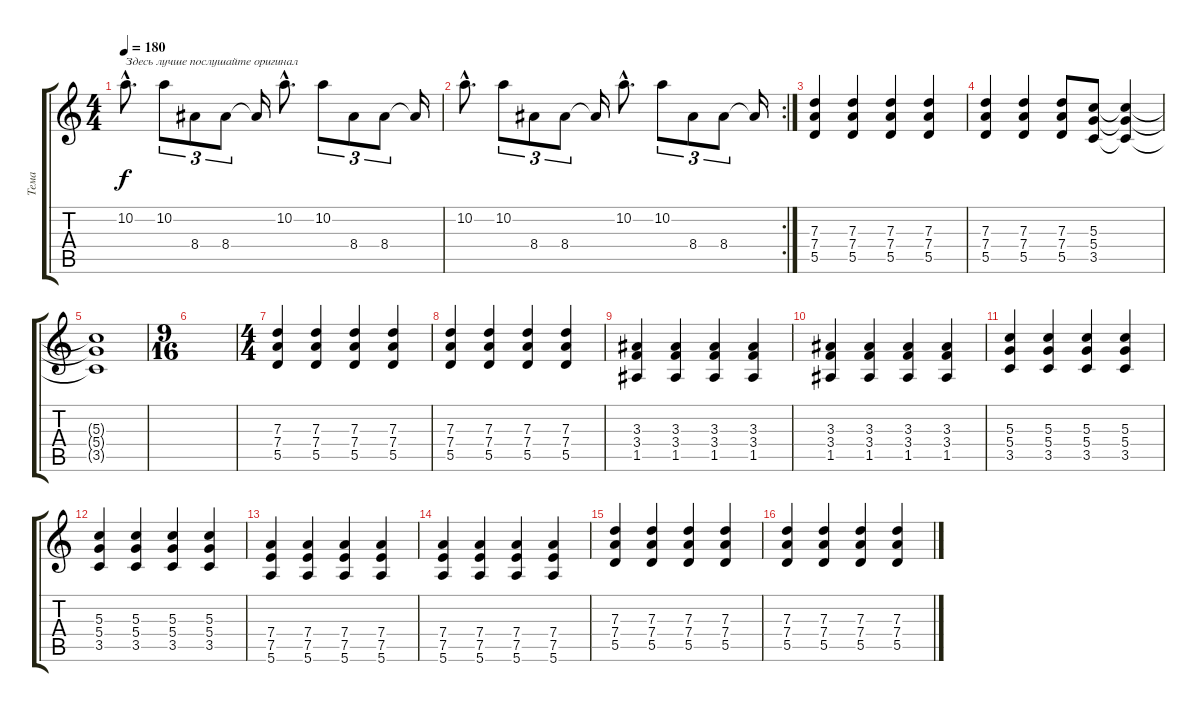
\track ("Тема" "Тема") {instrument overdrivenguitar}
\staff {score tabs}
\tuning (E4 B3 G3 D3 A2 E2) {hide}
\ts (4 4)
\tempo 180
\clef g2
\ks c
10.2{hac}.8{d txt "Здесь лучше послушайте оригинал" dy f} 10.2.8{tu (3 2)} 8.4.8{tu (3 2)} 8.4.8{tu (3 2)} 8.4{t}.16 10.2{hac}.8{d} 10.2.8{tu (3 2)} 8.4.8{tu (3 2)} 8.4.8{tu (3 2)} 8.4{t}.16 |
\rc 2
10.2{hac}.8{d} 10.2.8{tu (3 2)} 8.4.8{tu (3 2)} 8.4.8{tu (3 2)} 8.4{t}.16 10.2{hac}.8{d} 10.2.8{tu (3 2)} 8.4.8{tu (3 2)} 8.4.8{tu (3 2)} 8.4{t}.16 |
(7.3 7.4 5.5).4 (7.3 7.4 5.5).4 (7.3 7.4 5.5).4 (7.3 7.4 5.5).4 |
(7.3 7.4 5.5).4 (7.3 7.4 5.5).4 (7.3 7.4 5.5).8 (5.3 5.4 3.5).8 (5.3{t} 5.4{t} 3.5{t}).4 |
(5.3{t} 5.4{t} 3.5{t}).1 |
\ts (9 16)
|
\ts (4 4)
(7.3 7.4 5.5).4 (7.3 7.4 5.5).4 (7.3 7.4 5.5).4 (7.3 7.4 5.5).4 |
(7.3 7.4 5.5).4 (7.3 7.4 5.5).4 (7.3 7.4 5.5).4 (7.3 7.4 5.5).4 |
(3.3 3.4 1.5).4 (3.3 3.4 1.5).4 (3.3 3.4 1.5).4 (3.3 3.4 1.5).4 |
(3.3 3.4 1.5).4 (3.3 3.4 1.5).4 (3.3 3.4 1.5).4 (3.3 3.4 1.5).4 |
(5.3 5.4 3.5).4 (5.3 5.4 3.5).4 (5.3 5.4 3.5).4 (5.3 5.4 3.5).4 |
(5.3 5.4 3.5).4 (5.3 5.4 3.5).4 (5.3 5.4 3.5).4 (5.3 5.4 3.5).4 |
(7.4 7.5 5.6).4 (7.4 7.5 5.6).4 (7.4 7.5 5.6).4 (7.4 7.5 5.6).4 |
(7.4 7.5 5.6).4 (7.4 7.5 5.6).4 (7.4 7.5 5.6).4 (7.4 7.5 5.6).4 |
(7.3 7.4 5.5).4 (7.3 7.4 5.5).4 (7.3 7.4 5.5).4 (7.3 7.4 5.5).4 |
(7.3 7.4 5.5).4 (7.3 7.4 5.5).4 (7.3 7.4 5.5).4 (7.3 7.4 5.5).4
